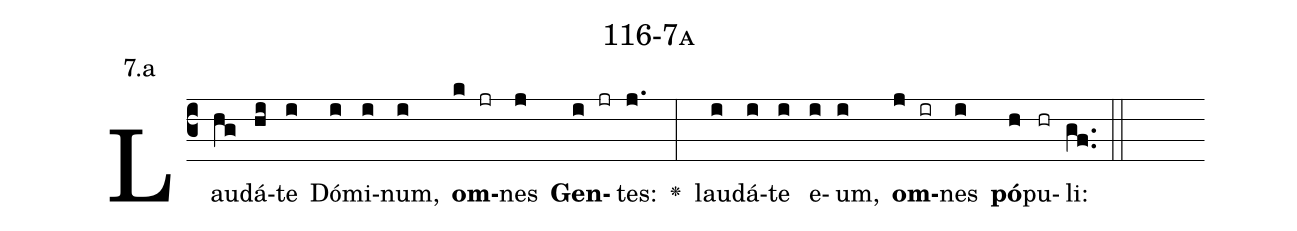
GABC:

name: 116-7a;
annotation: 7.a;
%%
(c3)Lau(hg)dá(hi)te(i) Dó(i)mi(i)num,(i) <b>om</b>(k jr)nes(j) <b>Gen</b>(i jr)tes:(j.) <v>\greheightstar</v>(:) lau(i)dá(i)te(i) e(i)um,(i) <b>om</b>(j ir)nes(i) <b>pó</b>(h)pu(hr)li:(gf..) (::)


%E(i) u(i) o(j) u(i) a(h) e.(gf..) (::)
